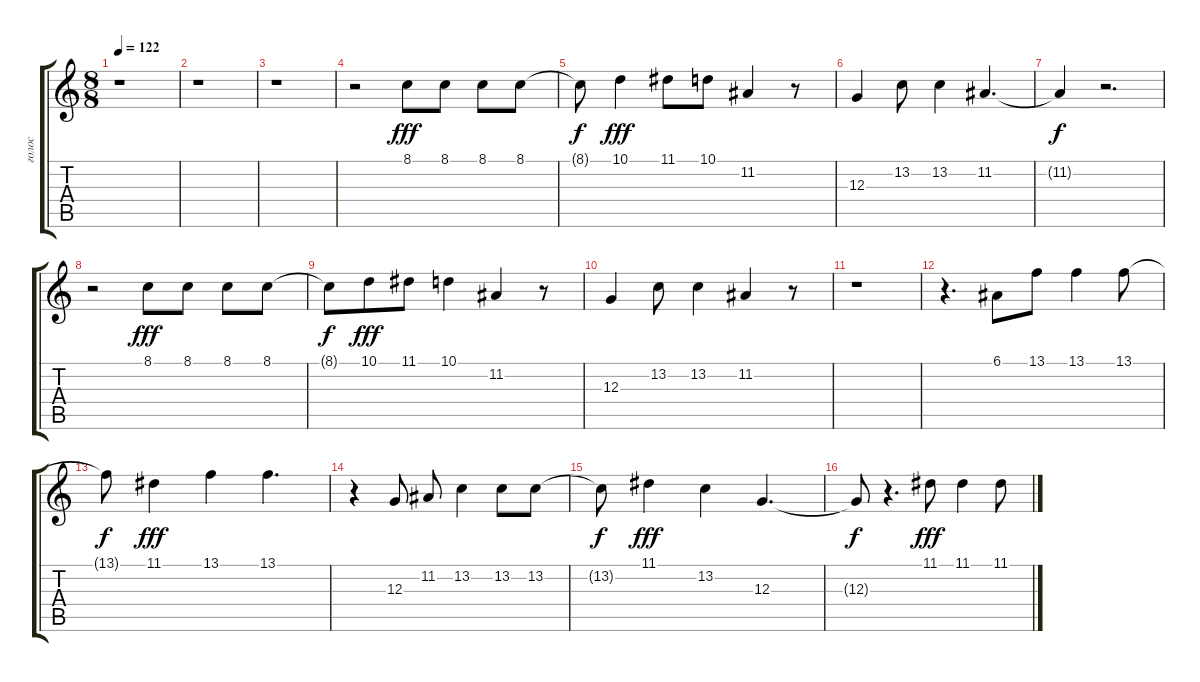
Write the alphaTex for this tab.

\track ("голос" "голос") {instrument flute}
\staff {score tabs}
\tuning (E4 B3 G3 D3 A2 E2) {hide}
\ts (8 8)
\tempo 122
\clef g2
\ks c
r.1{dy fff} |
r.1 |
r.1 |
r.2 8.1.8 8.1.8 8.1.8 8.1.8 |
8.1{t}.8{dy f} 10.1.4{dy fff} 11.1.8 10.1.8 11.2.4 r.8 |
12.3.4 13.2.8 13.2.4 11.2.4{d} |
11.2{t}.4{dy f} r.2{d} |
r.2 8.1.8{dy fff} 8.1.8 8.1.8 8.1.8 |
8.1{t}.8{dy f} 10.1.8{dy fff} 11.1.8 10.1.4 11.2.4 r.8 |
12.3.4 13.2.8 13.2.4 11.2.4 r.8 |
r.1 |
r.4{d} 6.1.8 13.1.8 13.1.4 13.1.8 |
13.1{t}.8{dy f} 11.1.4{dy fff} 13.1.4 13.1.4{d} |
r.4 12.3.8 11.2.8 13.2.4 13.2.8 13.2.8 |
13.2{t}.8{dy f} 11.1.4{dy fff} 13.2.4 12.3.4{d} |
12.3{t}.8{dy f} r.4{d} 11.1.8{dy fff} 11.1.4 11.1.8
